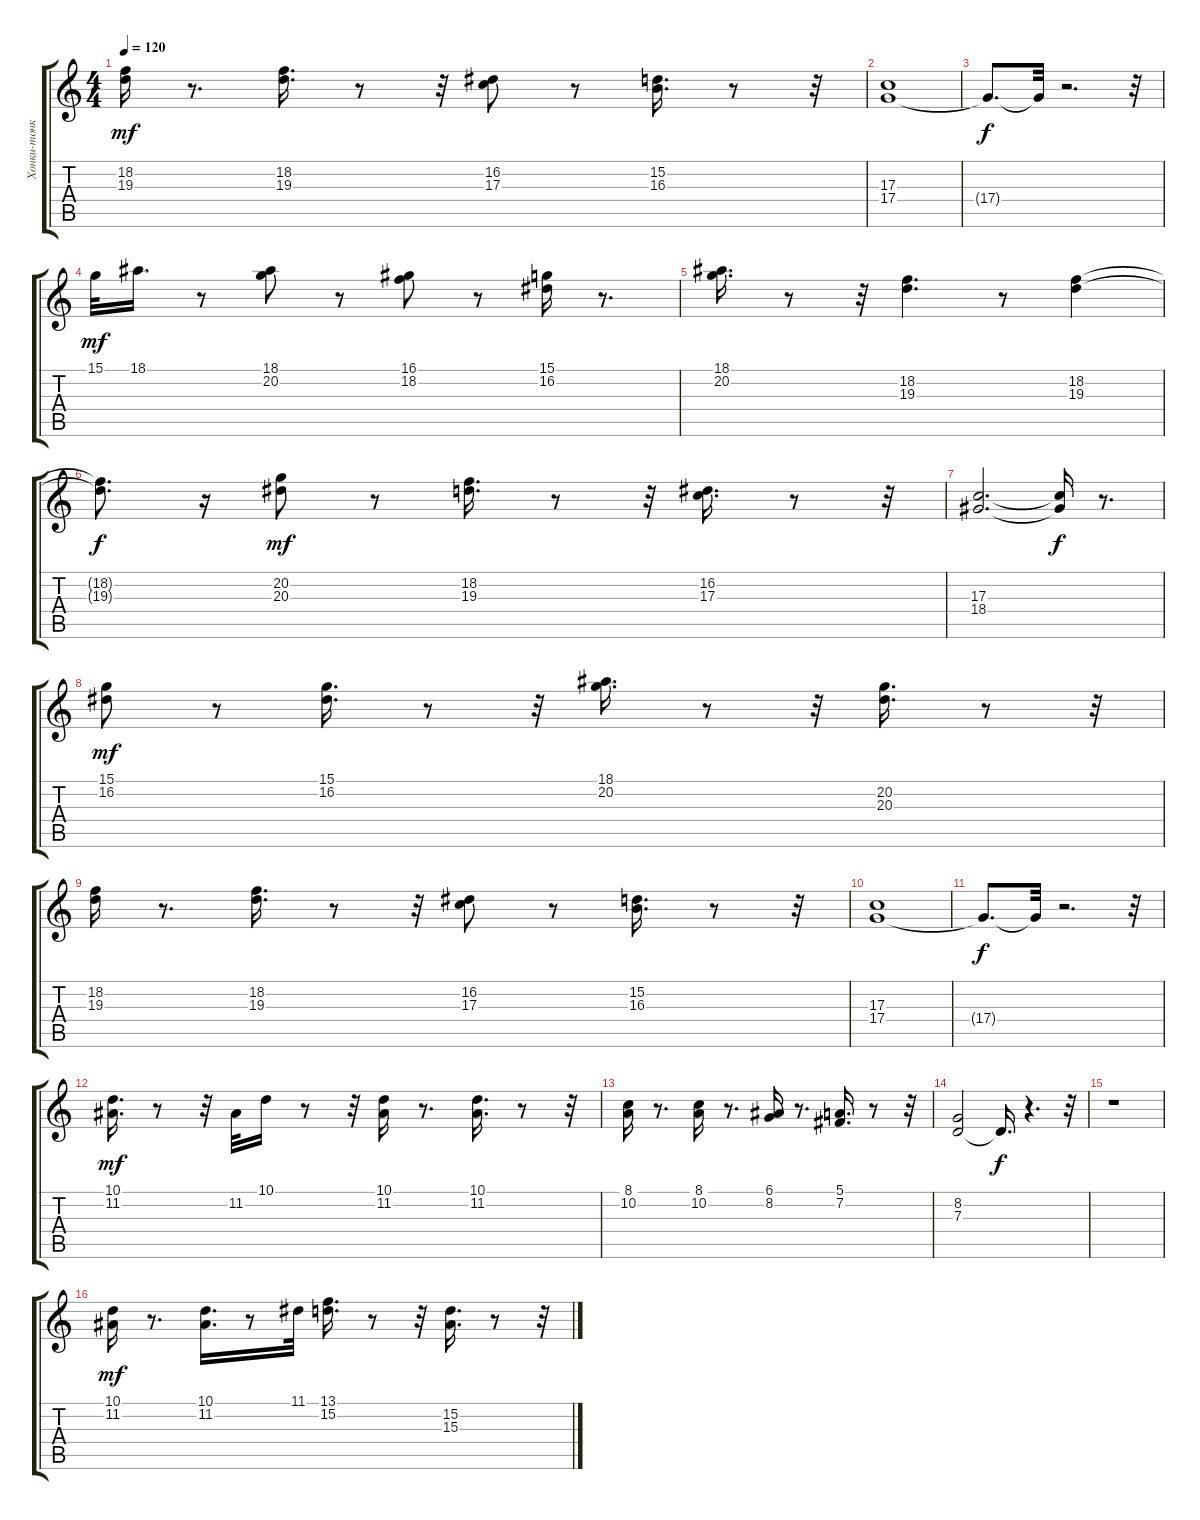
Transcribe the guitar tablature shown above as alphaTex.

\track ("Хонки-тонк Фортепиано" "Хонки-тонк") {instrument honkytonkpiano}
\staff {score tabs}
\tuning (E4 B3 G3 D3 A2 E2) {hide}
\ts (4 4)
\tempo 120
\clef g2
\ks c
(18.2 19.3).16{dy mf} r.8{d} (18.2 19.3).16{d} r.8 r.32 (16.2 17.3).8 r.8 (15.2 16.3).16{d} r.8 r.32 |
(17.3 17.4).1 |
17.4{t}.8{d dy f} 17.4{t}.32 r.2{d} r.32 |
15.1.32{dy mf} 18.1.16{d} r.8 (18.1 20.2).8 r.8 (16.1 18.2).8 r.8 (15.1 16.2).16 r.8{d} |
(18.1 20.2).16{d} r.8 r.32 (18.2 19.3).4{d} r.8 (18.2 19.3).4 |
(18.2{t} 19.3{t}).8{d dy f} r.16 (20.2 20.3).8{dy mf} r.8 (18.2 19.3).16{d} r.8 r.32 (16.2 17.3).16{d} r.8 r.32 |
(17.3 18.4).2{d} (17.3{t} 18.4{t}).16{dy f} r.8{d} |
(15.1 16.2).8{dy mf} r.8 (15.1 16.2).16{d} r.8 r.32 (18.1 20.2).16{d} r.8 r.32 (20.2 20.3).16{d} r.8 r.32 |
(18.2 19.3).16 r.8{d} (18.2 19.3).16{d} r.8 r.32 (16.2 17.3).8 r.8 (15.2 16.3).16{d} r.8 r.32 |
(17.3 17.4).1 |
17.4{t}.8{d dy f} 17.4{t}.32 r.2{d} r.32 |
(10.1 11.2).16{d dy mf} r.8 r.32 11.2.32 10.1.16 r.8 r.32 (10.1 11.2).16 r.8{d} (10.1 11.2).16{d} r.8 r.32 |
(8.1 10.2).16 r.8{d} (8.1 10.2).16 r.8{d} (6.1 8.2).16 r.8{d} (5.1 7.2).16{d} r.8 r.32 |
(8.2 7.3).2 7.3{t}.16{d dy f} r.4{d} r.32 |
r.1 |
(10.1 11.2).16{dy mf} r.8{d} (10.1 11.2).16{d} r.8 11.1.32 (13.1 15.2).16{d} r.8 r.32 (15.2 15.3).16{d} r.8 r.32
